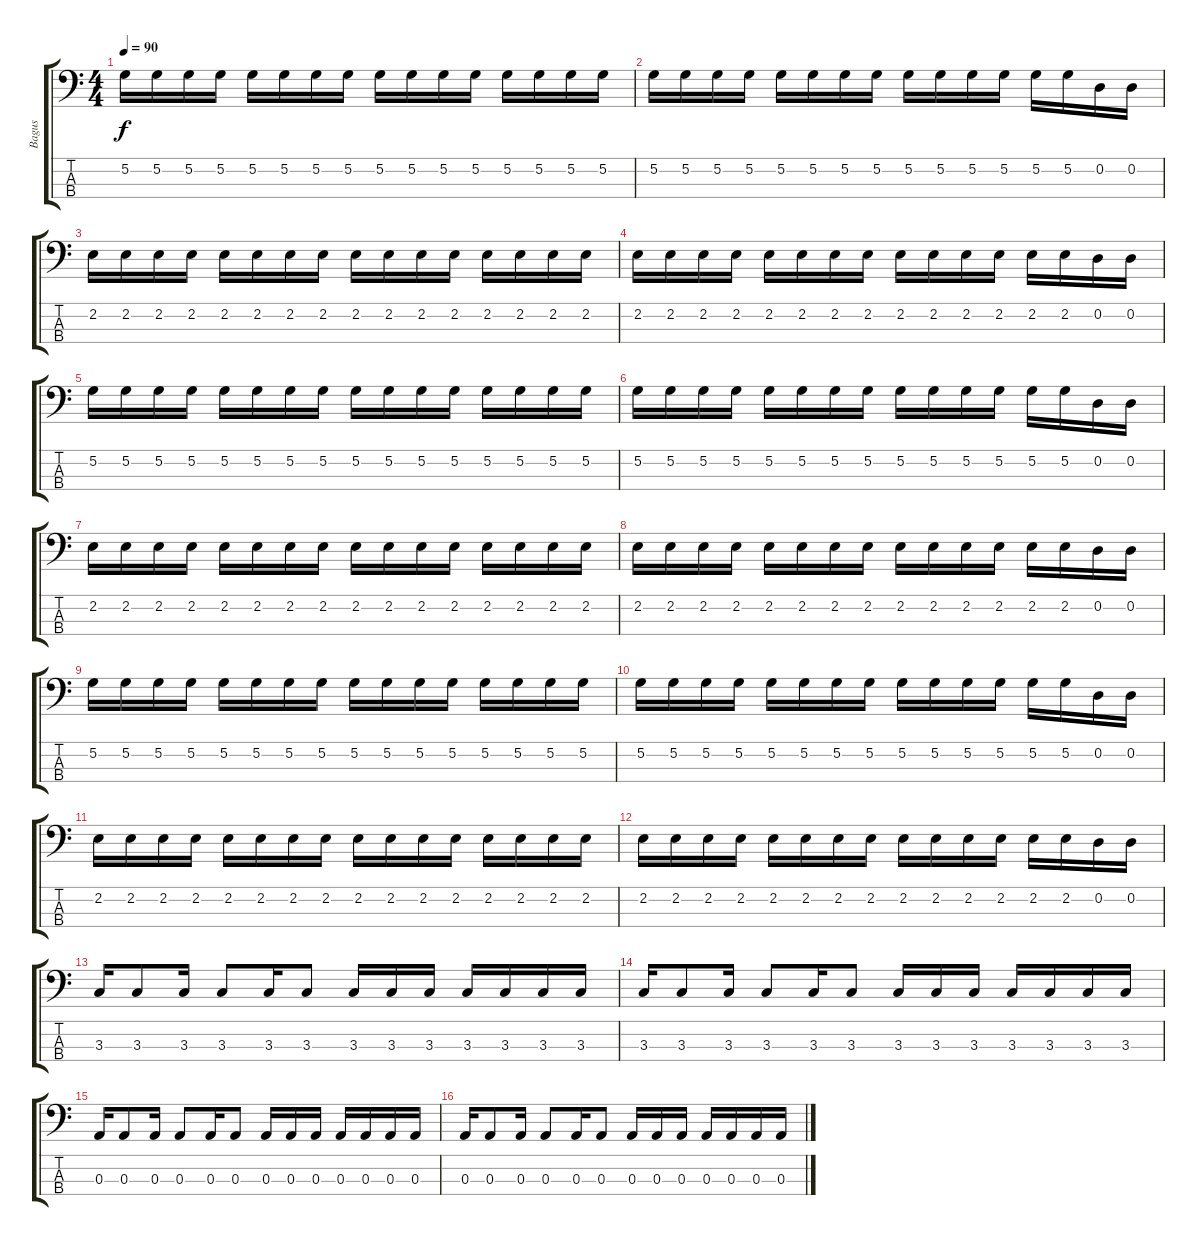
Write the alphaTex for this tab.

\track ("Bagus" "Bagus") {instrument electricbasspick}
\staff {score tabs}
\tuning (G2 D2 A1 E1) {hide}
\ts (4 4)
\tempo 90
\clef f4
\ks c
5.2.16{dy f} 5.2.16 5.2.16 5.2.16 5.2.16 5.2.16 5.2.16 5.2.16 5.2.16 5.2.16 5.2.16 5.2.16 5.2.16 5.2.16 5.2.16 5.2.16 |
5.2.16 5.2.16 5.2.16 5.2.16 5.2.16 5.2.16 5.2.16 5.2.16 5.2.16 5.2.16 5.2.16 5.2.16 5.2.16 5.2.16 0.2.16 0.2.16 |
2.2.16 2.2.16 2.2.16 2.2.16 2.2.16 2.2.16 2.2.16 2.2.16 2.2.16 2.2.16 2.2.16 2.2.16 2.2.16 2.2.16 2.2.16 2.2.16 |
2.2.16 2.2.16 2.2.16 2.2.16 2.2.16 2.2.16 2.2.16 2.2.16 2.2.16 2.2.16 2.2.16 2.2.16 2.2.16 2.2.16 0.2.16 0.2.16 |
5.2.16 5.2.16 5.2.16 5.2.16 5.2.16 5.2.16 5.2.16 5.2.16 5.2.16 5.2.16 5.2.16 5.2.16 5.2.16 5.2.16 5.2.16 5.2.16 |
5.2.16 5.2.16 5.2.16 5.2.16 5.2.16 5.2.16 5.2.16 5.2.16 5.2.16 5.2.16 5.2.16 5.2.16 5.2.16 5.2.16 0.2.16 0.2.16 |
2.2.16 2.2.16 2.2.16 2.2.16 2.2.16 2.2.16 2.2.16 2.2.16 2.2.16 2.2.16 2.2.16 2.2.16 2.2.16 2.2.16 2.2.16 2.2.16 |
2.2.16 2.2.16 2.2.16 2.2.16 2.2.16 2.2.16 2.2.16 2.2.16 2.2.16 2.2.16 2.2.16 2.2.16 2.2.16 2.2.16 0.2.16 0.2.16 |
5.2.16 5.2.16 5.2.16 5.2.16 5.2.16 5.2.16 5.2.16 5.2.16 5.2.16 5.2.16 5.2.16 5.2.16 5.2.16 5.2.16 5.2.16 5.2.16 |
5.2.16 5.2.16 5.2.16 5.2.16 5.2.16 5.2.16 5.2.16 5.2.16 5.2.16 5.2.16 5.2.16 5.2.16 5.2.16 5.2.16 0.2.16 0.2.16 |
2.2.16 2.2.16 2.2.16 2.2.16 2.2.16 2.2.16 2.2.16 2.2.16 2.2.16 2.2.16 2.2.16 2.2.16 2.2.16 2.2.16 2.2.16 2.2.16 |
2.2.16 2.2.16 2.2.16 2.2.16 2.2.16 2.2.16 2.2.16 2.2.16 2.2.16 2.2.16 2.2.16 2.2.16 2.2.16 2.2.16 0.2.16 0.2.16 |
3.3.16 3.3.8 3.3.16 3.3.8 3.3.16 3.3.8 3.3.16 3.3.16 3.3.16 3.3.16 3.3.16 3.3.16 3.3.16 |
3.3.16 3.3.8 3.3.16 3.3.8 3.3.16 3.3.8 3.3.16 3.3.16 3.3.16 3.3.16 3.3.16 3.3.16 3.3.16 |
0.3.16 0.3.8 0.3.16 0.3.8 0.3.16 0.3.8 0.3.16 0.3.16 0.3.16 0.3.16 0.3.16 0.3.16 0.3.16 |
0.3.16 0.3.8 0.3.16 0.3.8 0.3.16 0.3.8 0.3.16 0.3.16 0.3.16 0.3.16 0.3.16 0.3.16 0.3.16
